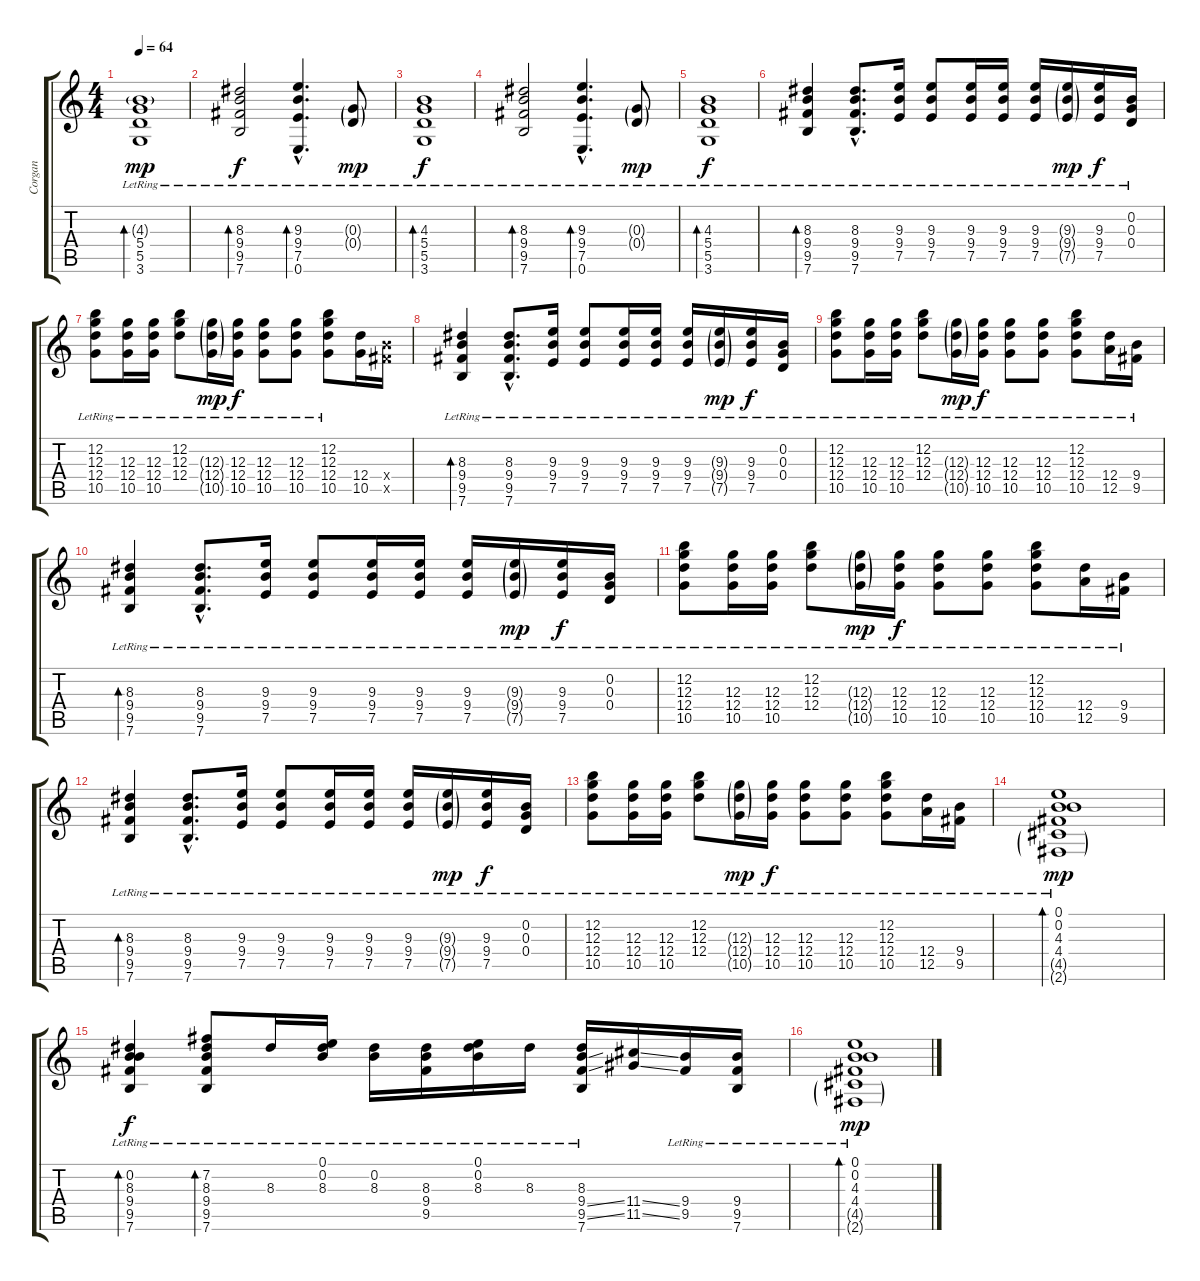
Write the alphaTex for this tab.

\track ("Corgan" "Corgan") {instrument electricguitarjazz}
\staff {score tabs}
\tuning (E4 B3 G3 D3 A2 E2) {hide}
\ts (4 4)
\tempo 64
\clef g2
\ks c
(4.3{g lr} 5.4{lr} 5.5{lr} 3.6{lr}).1{bd 60 dy mp} |
(8.3{lr} 9.4{lr} 9.5{lr} 7.6{lr}).2{bd 60 dy f} (9.3{hac lr} 9.4{hac lr} 7.5{hac lr} 0.6{hac lr}).4{d bd 60} (0.3{g lr} 0.4{g lr}).8{dy mp} |
(4.3{lr} 5.4{lr} 5.5{lr} 3.6{lr}).1{bd 60 dy f} |
(8.3{lr} 9.4{lr} 9.5{lr} 7.6{lr}).2{bd 60} (9.3{hac lr} 9.4{hac lr} 7.5{hac lr} 0.6{hac lr}).4{d bd 60} (0.3{g lr} 0.4{g lr}).8{dy mp} |
(4.3{lr} 5.4{lr} 5.5{lr} 3.6{lr}).1{bd 60 dy f} |
(8.3{lr} 9.4{lr} 9.5{lr} 7.6{lr}).4{bd 60} (8.3{hac lr} 9.4{hac lr} 9.5{hac lr} 7.6{hac lr}).8{d} (9.3{lr} 9.4{lr} 7.5{lr}).16 (9.3{lr} 9.4{lr} 7.5{lr}).8 (9.3{lr} 9.4{lr} 7.5{lr}).16 (9.3{lr} 9.4{lr} 7.5{lr}).16 (9.3{lr} 9.4{lr} 7.5{lr}).16 (9.3{g lr} 9.4{g lr} 7.5{g lr}).16{dy mp} (9.3{lr} 9.4{lr} 7.5{lr}).16{dy f} (0.2{lr} 0.3{lr} 0.4{lr}).16 |
(12.2{lr} 12.3{lr} 12.4{lr} 10.5{lr}).8 (12.3{lr} 12.4{lr} 10.5{lr}).16 (12.3{lr} 12.4{lr} 10.5{lr}).16 (12.2{lr} 12.3{lr} 12.4{lr}).8 (12.3{g lr} 12.4{g lr} 10.5{g lr}).16{dy mp} (12.3{lr} 12.4{lr} 10.5{lr}).16{dy f} (12.3{lr} 12.4{lr} 10.5{lr}).8 (12.3{lr} 12.4{lr} 10.5{lr}).8 (12.2{lr} 12.3{lr} 12.4{lr} 10.5{lr}).8 (12.4 10.5).16 (9.4{x} 9.5{x}).16 |
(8.3{lr} 9.4{lr} 9.5{lr} 7.6{lr}).4{bd 60} (8.3{hac lr} 9.4{hac lr} 9.5{hac lr} 7.6{hac lr}).8{d} (9.3{lr} 9.4{lr} 7.5{lr}).16 (9.3{lr} 9.4{lr} 7.5{lr}).8 (9.3{lr} 9.4{lr} 7.5{lr}).16 (9.3{lr} 9.4{lr} 7.5{lr}).16 (9.3{lr} 9.4{lr} 7.5{lr}).16 (9.3{g lr} 9.4{g lr} 7.5{g lr}).16{dy mp} (9.3{lr} 9.4{lr} 7.5{lr}).16{dy f} (0.2{lr} 0.3{lr} 0.4{lr}).16 |
(12.2{lr} 12.3{lr} 12.4{lr} 10.5{lr}).8 (12.3{lr} 12.4{lr} 10.5{lr}).16 (12.3{lr} 12.4{lr} 10.5{lr}).16 (12.2{lr} 12.3{lr} 12.4{lr}).8 (12.3{g lr} 12.4{g lr} 10.5{g lr}).16{dy mp} (12.3{lr} 12.4{lr} 10.5{lr}).16{dy f} (12.3{lr} 12.4{lr} 10.5{lr}).8 (12.3{lr} 12.4{lr} 10.5{lr}).8 (12.2{lr} 12.3{lr} 12.4{lr} 10.5{lr}).8 (12.4{lr} 12.5{lr}).16 (9.4{lr} 9.5{lr}).16 |
(8.3{lr} 9.4{lr} 9.5{lr} 7.6{lr}).4{bd 60} (8.3{hac lr} 9.4{hac lr} 9.5{hac lr} 7.6{hac lr}).8{d} (9.3{lr} 9.4{lr} 7.5{lr}).16 (9.3{lr} 9.4{lr} 7.5{lr}).8 (9.3{lr} 9.4{lr} 7.5{lr}).16 (9.3{lr} 9.4{lr} 7.5{lr}).16 (9.3{lr} 9.4{lr} 7.5{lr}).16 (9.3{g lr} 9.4{g lr} 7.5{g lr}).16{dy mp} (9.3{lr} 9.4{lr} 7.5{lr}).16{dy f} (0.2{lr} 0.3{lr} 0.4{lr}).16 |
(12.2{lr} 12.3{lr} 12.4{lr} 10.5{lr}).8 (12.3{lr} 12.4{lr} 10.5{lr}).16 (12.3{lr} 12.4{lr} 10.5{lr}).16 (12.2{lr} 12.3{lr} 12.4{lr}).8 (12.3{g lr} 12.4{g lr} 10.5{g lr}).16{dy mp} (12.3{lr} 12.4{lr} 10.5{lr}).16{dy f} (12.3{lr} 12.4{lr} 10.5{lr}).8 (12.3{lr} 12.4{lr} 10.5{lr}).8 (12.2{lr} 12.3{lr} 12.4{lr} 10.5{lr}).8 (12.4{lr} 12.5{lr}).16 (9.4{lr} 9.5{lr}).16 |
(8.3{lr} 9.4{lr} 9.5{lr} 7.6{lr}).4{bd 60} (8.3{hac lr} 9.4{hac lr} 9.5{hac lr} 7.6{hac lr}).8{d} (9.3{lr} 9.4{lr} 7.5{lr}).16 (9.3{lr} 9.4{lr} 7.5{lr}).8 (9.3{lr} 9.4{lr} 7.5{lr}).16 (9.3{lr} 9.4{lr} 7.5{lr}).16 (9.3{lr} 9.4{lr} 7.5{lr}).16 (9.3{g lr} 9.4{g lr} 7.5{g lr}).16{dy mp} (9.3{lr} 9.4{lr} 7.5{lr}).16{dy f} (0.2{lr} 0.3{lr} 0.4{lr}).16 |
(12.2{lr} 12.3{lr} 12.4{lr} 10.5{lr}).8 (12.3{lr} 12.4{lr} 10.5{lr}).16 (12.3{lr} 12.4{lr} 10.5{lr}).16 (12.2{lr} 12.3{lr} 12.4{lr}).8 (12.3{g lr} 12.4{g lr} 10.5{g lr}).16{dy mp} (12.3{lr} 12.4{lr} 10.5{lr}).16{dy f} (12.3{lr} 12.4{lr} 10.5{lr}).8 (12.3{lr} 12.4{lr} 10.5{lr}).8 (12.2{lr} 12.3{lr} 12.4{lr} 10.5{lr}).8 (12.4{lr} 12.5{lr}).16 (9.4{lr} 9.5{lr}).16 |
(0.1{lr} 0.2{lr} 4.3{lr} 4.4{lr} 4.5{g lr} 2.6{g lr}).1{bd 30 dy mp} |
(0.2{lr} 8.3{lr} 9.4{lr} 9.5{lr} 7.6{lr}).4{bd 120 dy f} (7.2{lr} 8.3{lr} 9.4{lr} 9.5{lr} 7.6{lr}).8{bd 120} 8.3{lr}.16 (0.1{lr} 0.2{lr} 8.3{lr}).16 (0.2{lr} 8.3{lr}).16 (8.3{lr} 9.4{lr} 9.5{lr}).16 (0.1{lr} 0.2{lr} 8.3{lr}).16 8.3{lr}.16 (8.3{lr} 9.4{ss} 9.5{ss} 7.6{lr}).16 (11.4{ss} 11.5{ss}).16 (9.4{lr} 9.5{lr}).16 (9.4{lr} 9.5{lr} 7.6{lr}).16 |
(0.1{lr} 0.2{lr} 4.3{lr} 4.4{lr} 4.5{g lr} 2.6{g lr}).1{bd 30 dy mp}
